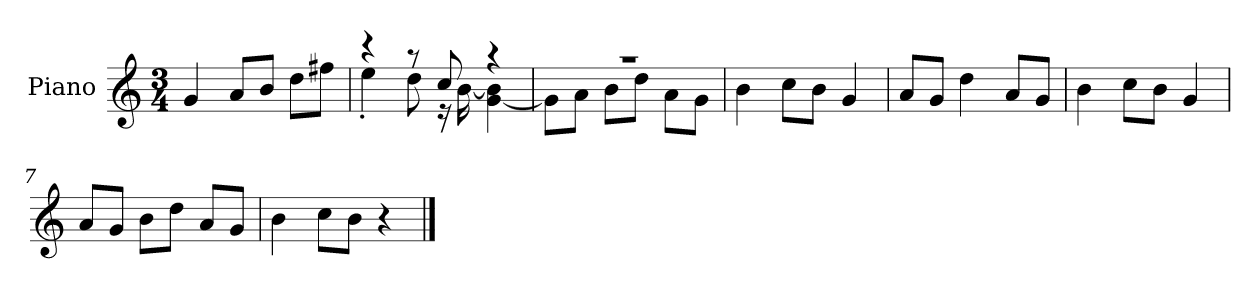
**kern
*part1
*staff1
*I"Piano
*I'P-no
*clefG2
*k[]
*M3/4
*MM177
=1
4g/
8a/L
8b/J
8dd\L
8ff#X\J
=2
*^
4r	4ee'\
8r	8dd\
8cc/	16r
.	[16b\
4r	[4g\ 4b\]
=3	=3
2.r	8g\L]
.	8a\J
.	8b\L
.	8dd\J
.	8a\L
.	8g\J
*v	*v
=4
4b\
8cc\L
8b\J
4g/
=5
8a/L
8g/J
4dd\
8a/L
8g/J
=6
4b\
8cc\L
8b\J
4g/
=7
8a/L
8g/J
8b\L
8dd\J
8a/L
8g/J
!!LO:LB:g=z
=8
4b\
8cc\L
8b\J
4r
==
*-
